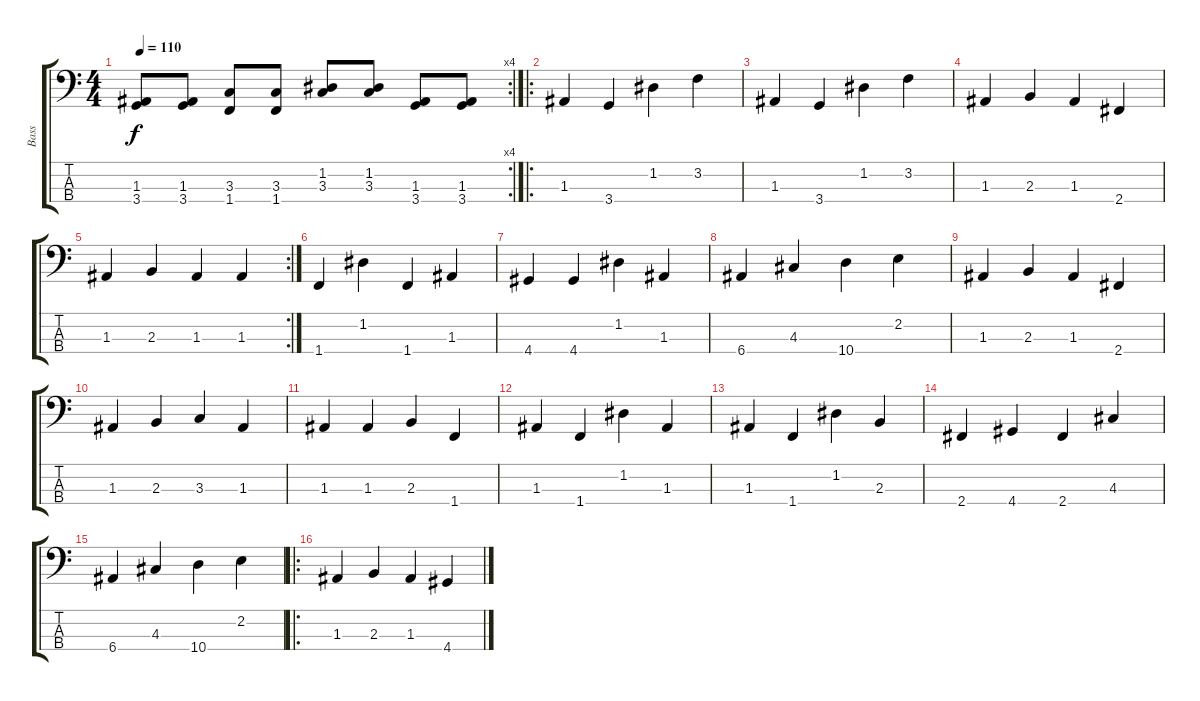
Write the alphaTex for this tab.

\track ("Bass" "Bass") {instrument fretlessbass}
\staff {score tabs}
\tuning (G2 D2 A1 E1) {hide}
\rc 4
\ts (4 4)
\tempo 110
\clef f4
\ks c
(1.3 3.4).8{dy f instrument fretlessbass} (1.3 3.4).8 (3.3 1.4).8 (3.3 1.4).8 (1.2 3.3).8 (1.2 3.3).8 (1.3 3.4).8 (1.3 3.4).8 |
\ro
1.3.4 3.4.4 1.2.4 3.2.4 |
1.3.4 3.4.4 1.2.4 3.2.4 |
1.3.4 2.3.4 1.3.4 2.4.4 |
\rc 2
1.3.4 2.3.4 1.3.4 1.3.4 |
1.4.4 1.2.4 1.4.4 1.3.4 |
4.4.4 4.4.4 1.2.4 1.3.4 |
6.4.4 4.3.4 10.4.4 2.2.4 |
1.3.4 2.3.4 1.3.4 2.4.4 |
1.3.4 2.3.4 3.3.4 1.3.4 |
1.3.4 1.3.4 2.3.4 1.4.4 |
1.3.4 1.4.4 1.2.4 1.3.4 |
1.3.4 1.4.4 1.2.4 2.3.4 |
2.4.4 4.4.4 2.4.4 4.3.4 |
6.4.4 4.3.4 10.4.4 2.2.4 |
\ro
1.3.4 2.3.4 1.3.4 4.4.4
